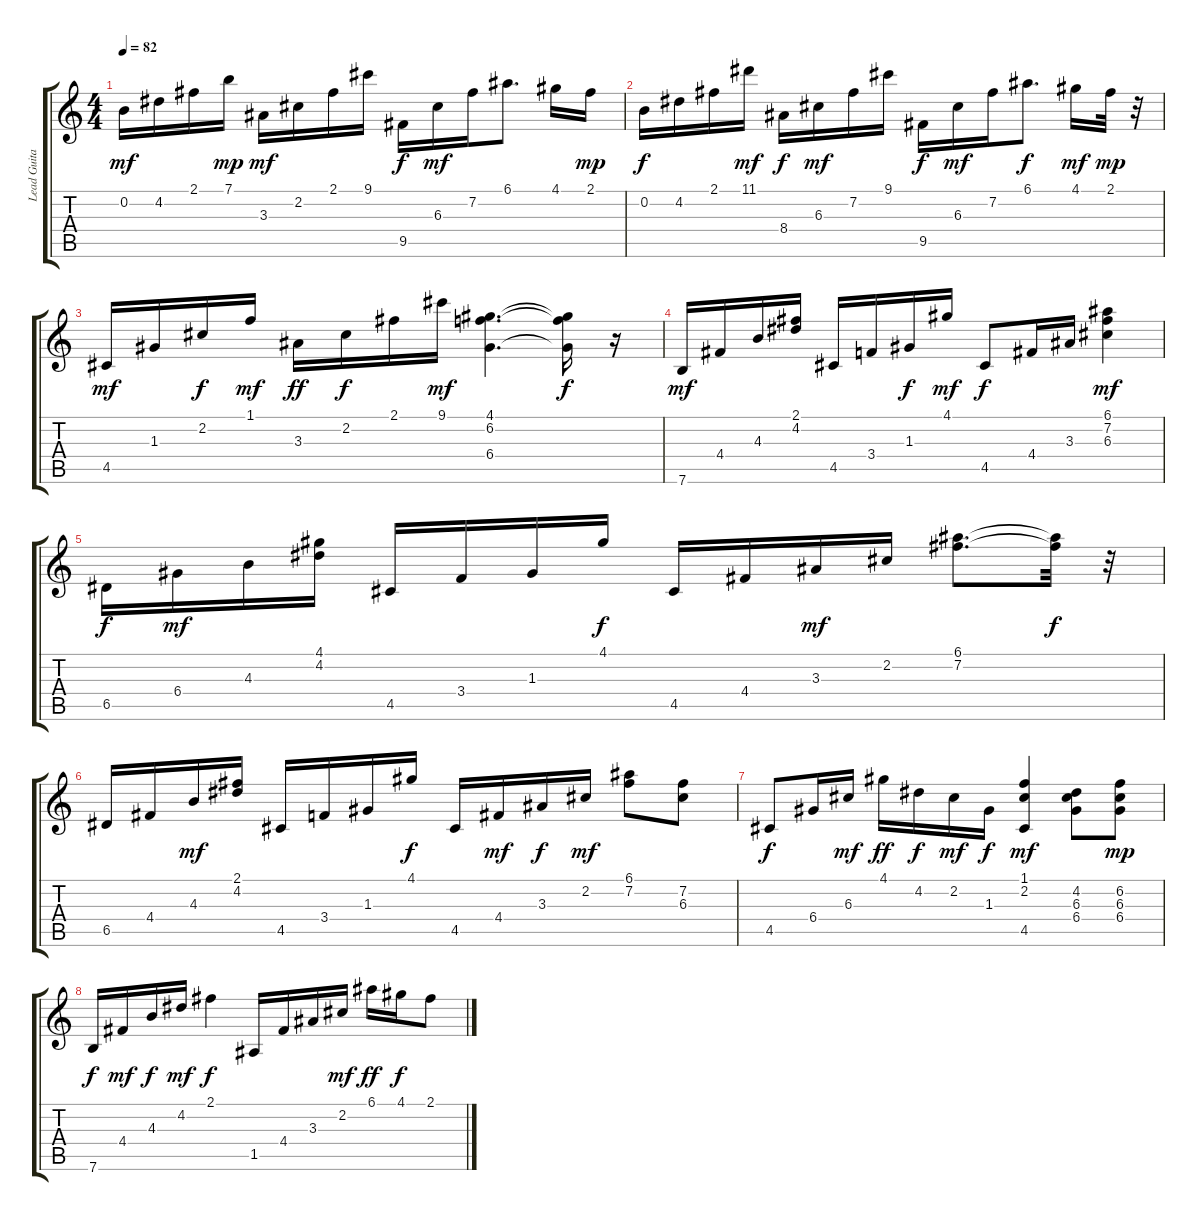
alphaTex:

\track ("Lead Guitar" "Lead Guita") {instrument acousticguitarsteel}
\staff {score tabs}
\tuning (E4 B3 G3 D3 A2 E2) {hide}
\ts (4 4)
\tempo 82
\clef g2
\ks c
0.2.16{dy mf} 4.2.16 2.1.16 7.1.16{dy mp} 3.3.16{dy mf} 2.2.16 2.1.16 9.1.16 9.5.16{dy f} 6.3.16{dy mf} 7.2.16 6.1.8{d} 4.1.16 2.1.16{dy mp} |
0.2.16{dy f} 4.2.16 2.1.16 11.1.16{dy mf} 8.4.16{dy f} 6.3.16{dy mf} 7.2.16 9.1.16 9.5.16{dy f} 6.3.16{dy mf} 7.2.16 6.1.8{d dy f} 4.1.16{dy mf} 2.1.32{dy mp} r.32 |
4.5.16{dy mf} 1.3.16 2.2.16{dy f} 1.1.16{dy mf} 3.3.16{dy ff} 2.2.16{dy f} 2.1.16 9.1.16{dy mf} (4.1 6.2 6.4).4{d} (4.1{t} 6.2{t} 6.4{t}).16{dy f} r.16 |
7.6.16{dy mf} 4.4.16 4.3.16 (2.1 4.2).16 4.5.16 3.4.16 1.3.16{dy f} 4.1.16{dy mf} 4.5.8{dy f} 4.4.16 3.3.16 (6.1 7.2 6.3).4{dy mf} |
6.5.16{dy f} 6.4.16{dy mf} 4.3.16 (4.1 4.2).16 4.5.16 3.4.16 1.3.16 4.1.16{dy f} 4.5.16 4.4.16 3.3.16{dy mf} 2.2.16 (6.1 7.2).8{d} (6.1{t} 7.2{t}).32{dy f} r.32 |
6.5.16 4.4.16 4.3.16{dy mf} (2.1 4.2).16 4.5.16 3.4.16 1.3.16 4.1.16{dy f} 4.5.16 4.4.16{dy mf} 3.3.16{dy f} 2.2.16{dy mf} (6.1 7.2).8 (7.2 6.3).8 |
4.5.8{dy f} 6.4.16 6.3.16{dy mf} 4.1.16{dy ff} 4.2.16{dy f} 2.2.16{dy mf} 1.3.16{dy f} (1.1 2.2 4.5).4{dy mf} (4.2 6.3 6.4).8 (6.2 6.3 6.4).8{dy mp} |
7.6.16{dy f} 4.4.16{dy mf} 4.3.16{dy f} 4.2.16{dy mf} 2.1.4{dy f} 1.5.16 4.4.16 3.3.16 2.2.16{dy mf} 6.1.16{dy ff} 4.1.16{dy f} 2.1.8
